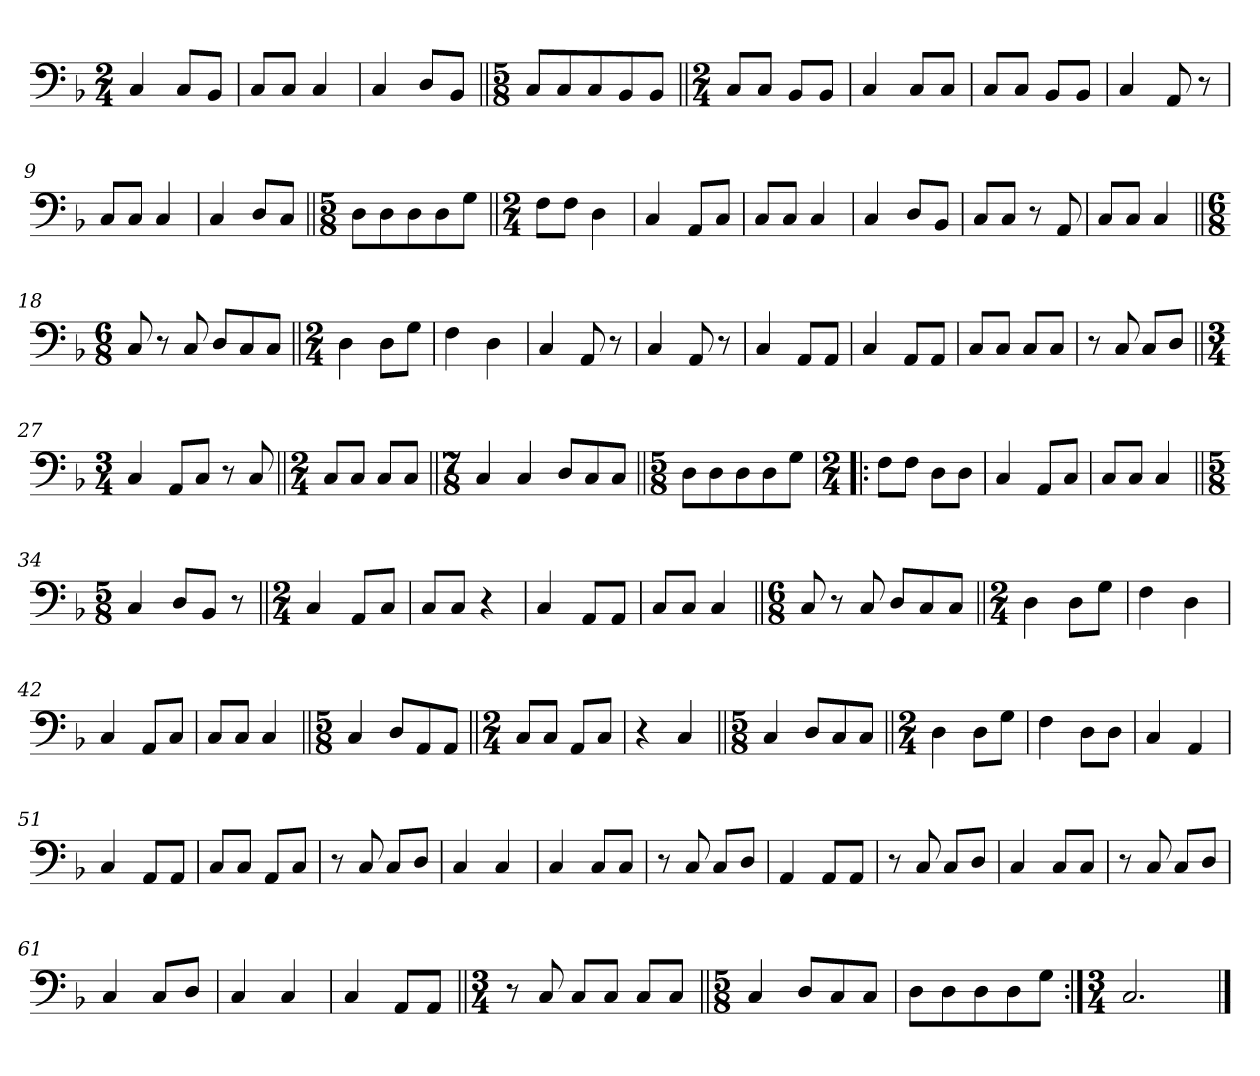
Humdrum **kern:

**kern
*part1
*staff1
*clefF4
*k[b-]
*M2/4
=1
4C/
8C/L
8BB-/J
=2
8C/L
8C/J
4C/
=3
4C/
8D/L
8BB-/J
=4||
*M5/8
8C/L
8C/
8C/
8BB-/
8BB-/J
=5||
*M2/4
8C/L
8C/J
8BB-/L
8BB-/J
=6
4C/
8C/L
8C/J
=7
8C/L
8C/J
8BB-/L
8BB-/J
=8
4C/
8AA/
8r
=9
8C/L
8C/J
4C/
=10
4C/
8D/L
8C/J
=11||
*M5/8
8D\L
8D\
8D\
8D\
8G\J
=12||
*M2/4
8F\L
8F\J
4D\
=13
4C/
8AA/L
8C/J
=14
8C/L
8C/J
4C/
=15
4C/
8D/L
8BB-/J
=16
8C/L
8C/J
8r
8AA/
=17
8C/L
8C/J
4C/
=18||
*M6/8
8C/
8r
8C/
8D/L
8C/
8C/J
=19||
*M2/4
4D\
8D\L
8G\J
=20
4F\
4D\
=21
4C/
8AA/
8r
=22
4C/
8AA/
8r
=23
4C/
8AA/L
8AA/J
=24
4C/
8AA/L
8AA/J
=25
8C/L
8C/J
8C/L
8C/J
=26
8r
8C/
8C/L
8D/J
=27||
*M3/4
4C/
8AA/L
8C/J
8r
8C/
=28||
*M2/4
8C/L
8C/J
8C/L
8C/J
=29||
*M7/8
4C/
4C/
8D/L
8C/
8C/J
=30||
*M5/8
8D\L
8D\
8D\
8D\
8G\J
=31!|:
*M2/4
8F\L
8F\J
8D\L
8D\J
=32
4C/
8AA/L
8C/J
=33
8C/L
8C/J
4C/
=34||
*M5/8
4C/
8D/L
8BB-/J
8r
=35||
*M2/4
4C/
8AA/L
8C/J
=36
8C/L
8C/J
4r
=37
4C/
8AA/L
8AA/J
=38
8C/L
8C/J
4C/
=39||
*M6/8
8C/
8r
8C/
8D/L
8C/
8C/J
=40||
*M2/4
4D\
8D\L
8G\J
=41
4F\
4D\
=42
4C/
8AA/L
8C/J
=43
8C/L
8C/J
4C/
=44||
*M5/8
4C/
8D/L
8AA/
8AA/J
=45||
*M2/4
8C/L
8C/J
8AA/L
8C/J
=46
4r
4C/
=47||
*M5/8
4C/
8D/L
8C/
8C/J
=48||
*M2/4
4D\
8D\L
8G\J
=49
4F\
8D\L
8D\J
=50
4C/
4AA/
=51
4C/
8AA/L
8AA/J
=52
8C/L
8C/J
8AA/L
8C/J
=53
8r
8C/
8C/L
8D/J
=54
4C/
4C/
=55
4C/
8C/L
8C/J
=56
8r
8C/
8C/L
8D/J
=57
4AA/
8AA/L
8AA/J
=58
8r
8C/
8C/L
8D/J
=59
4C/
8C/L
8C/J
=60
8r
8C/
8C/L
8D/J
=61
4C/
8C/L
8D/J
=62
4C/
4C/
=63
4C/
8AA/L
8AA/J
=64||
*M3/4
8r
8C/
8C/L
8C/J
8C/L
8C/J
=65||
*M5/8
4C/
8D/L
8C/
8C/J
=66
8D\L
8D\
8D\
8D\
8G\J
=67:|!
*M3/4
2.C/
==
*-
